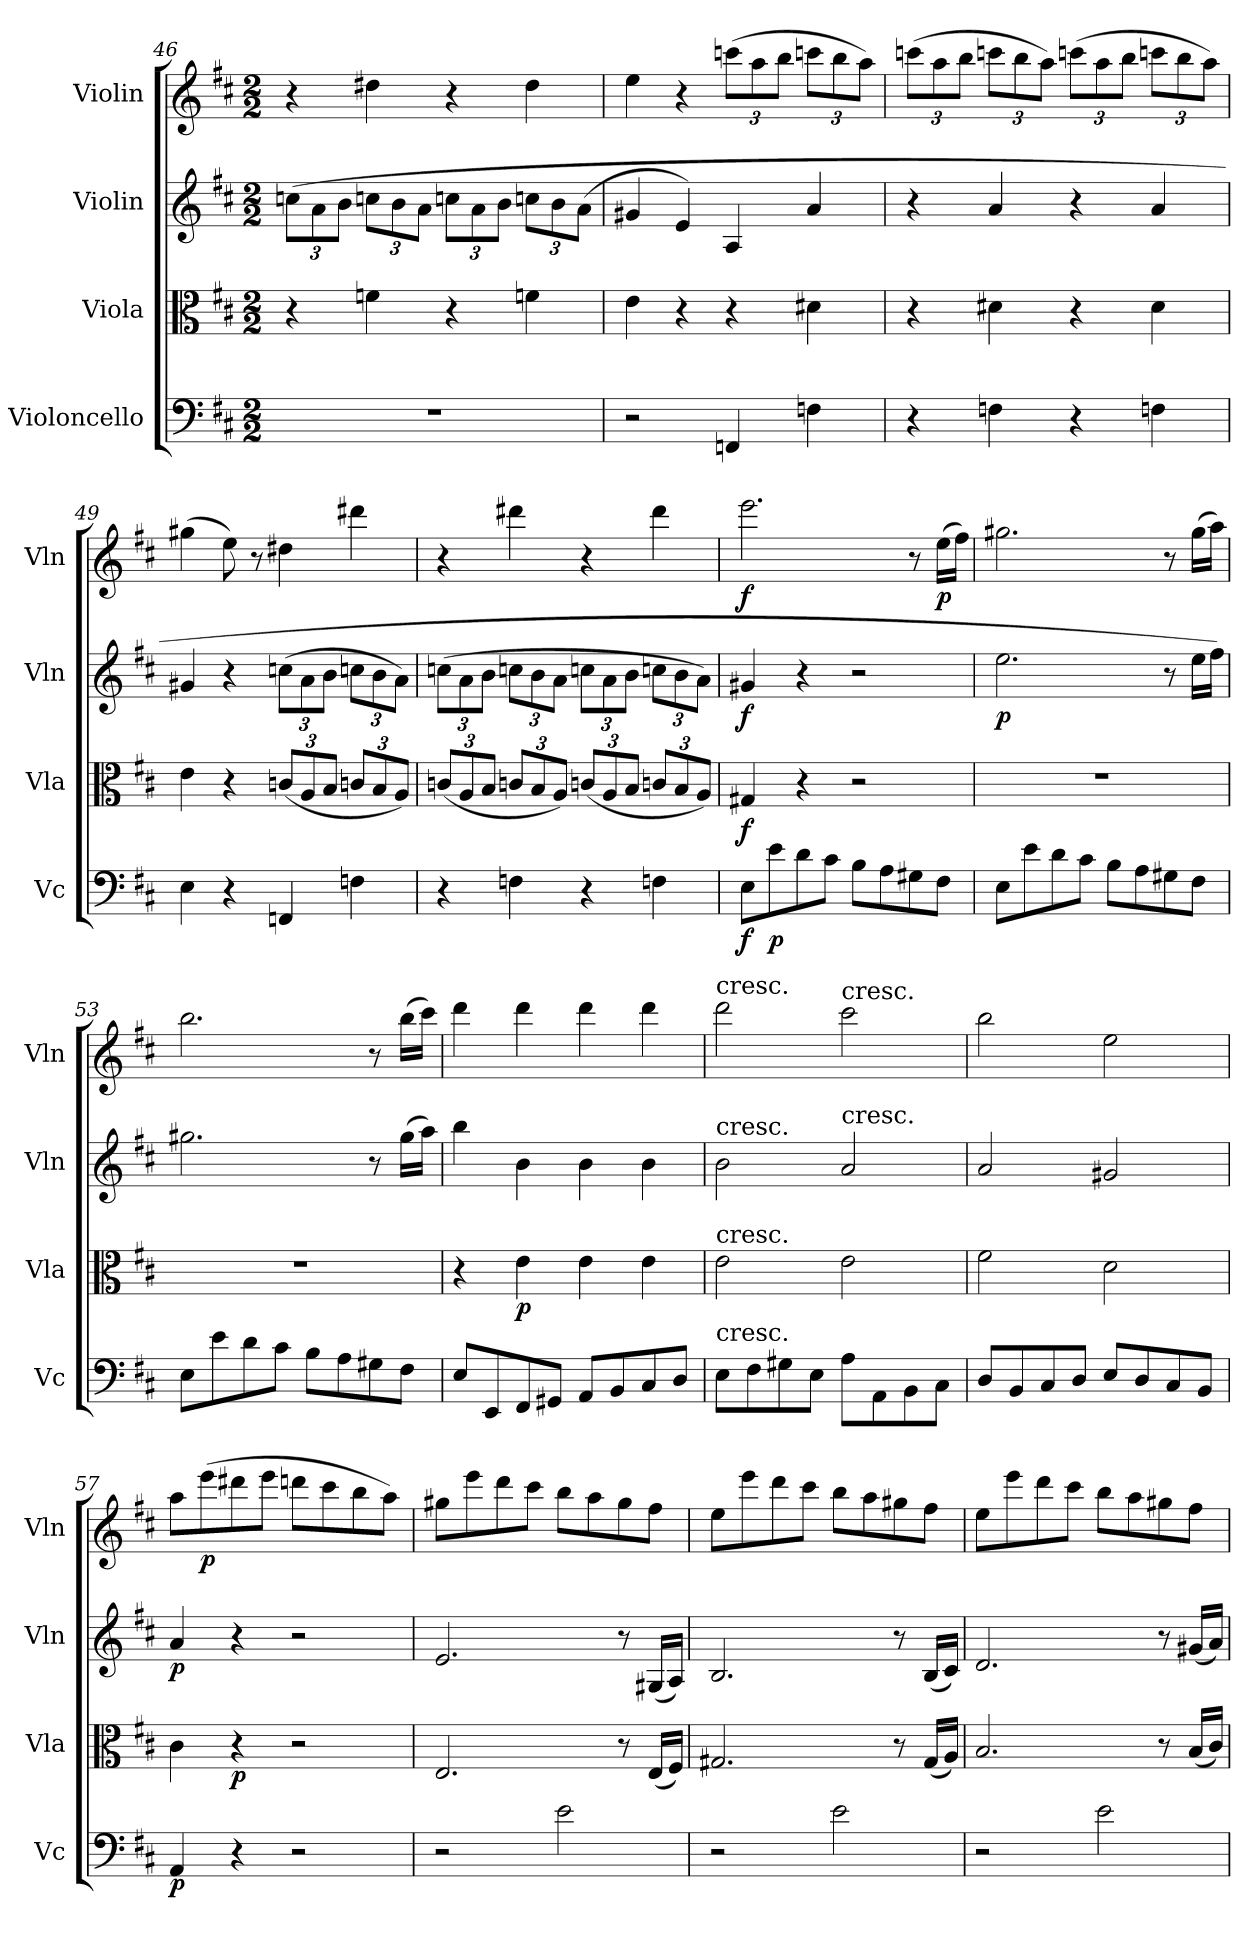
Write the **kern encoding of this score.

**kern	**dynam	**kern	**dynam	**kern	**dynam	**kern	**dynam
*part4	*part4	*part3	*part3	*part2	*part2	*part1	*part1
*staff4	*staff4	*staff3	*staff3	*staff2	*staff2	*staff1	*staff1
*I"Violoncello	*	*I"Viola	*	*I"Violin	*	*I"Violin	*
*I'Vc	*	*I'Vla	*	*I'Vln	*	*I'Vln	*
*clefF4	*	*clefC3	*	*clefG2	*	*clefG2	*
*k[f#c#]	*	*k[f#c#]	*	*k[f#c#]	*	*k[f#c#]	*
*M2/2	*	*M2/2	*	*M2/2	*	*M2/2	*
=46	=46	=46	=46	=46	=46	=46	=46
1r	.	4r	.	(12ccn\L	.	4r	.
.	.	.	.	12a\	.	.	.
.	.	.	.	12b\J	.	.	.
.	.	4fn\	.	12ccn\L	.	4dd#X\	.
.	.	.	.	12b\	.	.	.
.	.	.	.	12a\J	.	.	.
.	.	4r	.	12ccn\L	.	4r	.
.	.	.	.	12a\	.	.	.
.	.	.	.	12b\J	.	.	.
.	.	4fn\	.	12ccn\L	.	4dd#\	.
.	.	.	.	12b\	.	.	.
.	.	.	.	(12a\J	.	.	.
=47	=47	=47	=47	=47	=47	=47	=47
2r	.	4e\	.	4g#X/	.	4ee\	.
.	.	4r	.	4e/)	.	4r	.
4FFn/	.	4r	.	4A/	.	(12cccn\L	.
.	.	.	.	.	.	12aa\	.
.	.	.	.	.	.	12bb\J	.
4Fn\	.	4d#X\	.	4a/	.	12cccn\L	.
.	.	.	.	.	.	12bb\	.
.	.	.	.	.	.	12aa\J)	.
=48	=48	=48	=48	=48	=48	=48	=48
4r	.	4r	.	4r	.	(12cccn\L	.
.	.	.	.	.	.	12aa\	.
.	.	.	.	.	.	12bb\J	.
4Fn\	.	4d#X\	.	4a/	.	12cccn\L	.
.	.	.	.	.	.	12bb\	.
.	.	.	.	.	.	12aa\J)	.
4r	.	4r	.	4r	.	(12cccn\L	.
.	.	.	.	.	.	12aa\	.
.	.	.	.	.	.	12bb\J	.
4Fn\	.	4d#\	.	4a/	.	12cccn\L	.
.	.	.	.	.	.	12bb\	.
.	.	.	.	.	.	12aa\J)	.
=49	=49	=49	=49	=49	=49	=49	=49
4E\	.	4e\	.	4g#X/	.	(4gg#X\	.
4r	.	4r	.	4r	.	8ee\)	.
.	.	.	.	.	.	8r	.
4FFn/	.	(12cn/L	.	(12ccn\L	.	4dd#X\	.
.	.	12A/	.	12a\	.	.	.
.	.	12B/J	.	12b\J	.	.	.
4Fn\	.	12cn/L	.	12ccn\L	.	4ddd#X\	.
.	.	12B/	.	12b\	.	.	.
.	.	12A/J)	.	12a\J)	.	.	.
=50	=50	=50	=50	=50	=50	=50	=50
4r	.	(12cn/L	.	(12ccn\L	.	4r	.
.	.	12A/	.	12a\	.	.	.
.	.	12B/J	.	12b\J	.	.	.
4Fn\	.	12cn/L	.	12ccn\L	.	4ddd#X\	.
.	.	12B/	.	12b\	.	.	.
.	.	12A/J)	.	12a\J	.	.	.
4r	.	(12cn/L	.	12ccn\L	.	4r	.
.	.	12A/	.	12a\	.	.	.
.	.	12B/J	.	12b\J	.	.	.
4Fn\	.	12cn/L	.	12ccn\L	.	4ddd#\	.
.	.	12B/	.	12b\	.	.	.
.	.	12A/J)	.	12a\J)	.	.	.
=51	=51	=51	=51	=51	=51	=51	=51
8E\L	f	4G#X/	f	4g#X/	f	2.eee\	f
8e\	p	.	.	.	.	.	.
8d\	.	4r	.	4r	.	.	.
8c#\J	.	.	.	.	.	.	.
8B\L	.	2r	.	2r	.	.	.
8A\	.	.	.	.	.	.	.
8G#X\	.	.	.	.	.	8r	.
8F#\J	.	.	.	.	.	(16ee\LL	p
.	.	.	.	.	.	16ff#\JJ)	.
=52	=52	=52	=52	=52	=52	=52	=52
8E\L	.	1r	.	2.ee\	p	2.gg#X\	.
8e\	.	.	.	.	.	.	.
8d\	.	.	.	.	.	.	.
8c#\J	.	.	.	.	.	.	.
8B\L	.	.	.	.	.	.	.
8A\	.	.	.	.	.	.	.
8G#X\	.	.	.	8r	.	8r	.
8F#\J	.	.	.	16ee\LL	.	(16gg#\LL	.
.	.	.	.	16ff#\JJ)	.	16aa\JJ)	.
=53	=53	=53	=53	=53	=53	=53	=53
8E\L	.	1r	.	2.gg#X\	.	2.bb\	.
8e\	.	.	.	.	.	.	.
8d\	.	.	.	.	.	.	.
8c#\J	.	.	.	.	.	.	.
8B\L	.	.	.	.	.	.	.
8A\	.	.	.	.	.	.	.
8G#X\	.	.	.	8r	.	8r	.
8F#\J	.	.	.	(16gg#\LL	.	(16bb\LL	.
.	.	.	.	16aa\JJ)	.	16ccc#\JJ)	.
=54	=54	=54	=54	=54	=54	=54	=54
8E/L	.	4r	.	4bb\	.	4ddd\	.
8EE/	.	.	.	.	.	.	.
8FF#/	.	4e\	p	4b\	.	4ddd\	.
8GG#X/J	.	.	.	.	.	.	.
8AA/L	.	4e\	.	4b\	.	4ddd\	.
8BB/	.	.	.	.	.	.	.
8C#/	.	4e\	.	4b\	.	4ddd\	.
8D/J	.	.	.	.	.	.	.
=55	=55	=55	=55	=55	=55	=55	=55
!	!	!	!	!	!	!LO:TX:t=cresc.	!
!	!	!	!	!LO:TX:t=cresc.	!	!	!
!	!	!LO:TX:t=cresc.	!	!	!	!	!
!LO:TX:t=cresc.	!	!	!	!	!	!	!
8E\L	.	2e\	.	2b\	.	2ddd\	.
8F#\	.	.	.	.	.	.	.
8G#X\	.	.	.	.	.	.	.
8E\J	.	.	.	.	.	.	.
!	!	!	!	!	!	!LO:TX:t=cresc.	!
!	!	!	!	!LO:TX:t=cresc.	!	!	!
8A\L	.	2e\	.	2a/	.	2ccc#\	.
8AA\	.	.	.	.	.	.	.
8BB\	.	.	.	.	.	.	.
8C#\J	.	.	.	.	.	.	.
=56	=56	=56	=56	=56	=56	=56	=56
8D/L	.	2f#\	.	2a/	.	2bb\	.
8BB/	.	.	.	.	.	.	.
8C#/	.	.	.	.	.	.	.
8D/J	.	.	.	.	.	.	.
8E/L	.	2d\	.	2g#X/	.	2ee\	.
8D/	.	.	.	.	.	.	.
8C#/	.	.	.	.	.	.	.
8BB/J	.	.	.	.	.	.	.
=57	=57	=57	=57	=57	=57	=57	=57
4AA/	p	4c#\	.	4a/	p	8aa\L	.
.	.	.	.	.	.	(8eee\	p
4r	.	4r	p	4r	.	8ddd#X\	.
.	.	.	.	.	.	8eee\J	.
2r	.	2r	.	2r	.	8dddn\L	.
.	.	.	.	.	.	8ccc#\	.
.	.	.	.	.	.	8bb\	.
.	.	.	.	.	.	8aa\J)	.
=58	=58	=58	=58	=58	=58	=58	=58
2r	.	2.E/	.	2.e/	.	8gg#X\L	.
.	.	.	.	.	.	8eee\	.
.	.	.	.	.	.	8ddd\	.
.	.	.	.	.	.	8ccc#\J	.
2e\	.	.	.	.	.	8bb\L	.
.	.	.	.	.	.	8aa\	.
.	.	8r	.	8r	.	8gg#\	.
.	.	(16E/LL	.	(16G#X/LL	.	8ff#\J	.
.	.	16F#/JJ)	.	16A/JJ)	.	.	.
=59	=59	=59	=59	=59	=59	=59	=59
2r	.	2.G#X/	.	2.B/	.	8ee\L	.
.	.	.	.	.	.	8eee\	.
.	.	.	.	.	.	8ddd\	.
.	.	.	.	.	.	8ccc#\J	.
2e\	.	.	.	.	.	8bb\L	.
.	.	.	.	.	.	8aa\	.
.	.	8r	.	8r	.	8gg#X\	.
.	.	(16G#/LL	.	(16B/LL	.	8ff#\J	.
.	.	16A/JJ)	.	16c#/JJ)	.	.	.
=60	=60	=60	=60	=60	=60	=60	=60
2r	.	2.B/	.	2.d/	.	8ee\L	.
.	.	.	.	.	.	8eee\	.
.	.	.	.	.	.	8ddd\	.
.	.	.	.	.	.	8ccc#\J	.
2e\	.	.	.	.	.	8bb\L	.
.	.	.	.	.	.	8aa\	.
.	.	8r	.	8r	.	8gg#X\	.
.	.	(16B/LL	.	(16g#X/LL	.	8ff#\J	.
.	.	16c#/JJ)	.	16a/JJ)	.	.	.
=	=	=	=	=	=	=	=
*-	*-	*-	*-	*-	*-	*-	*-
